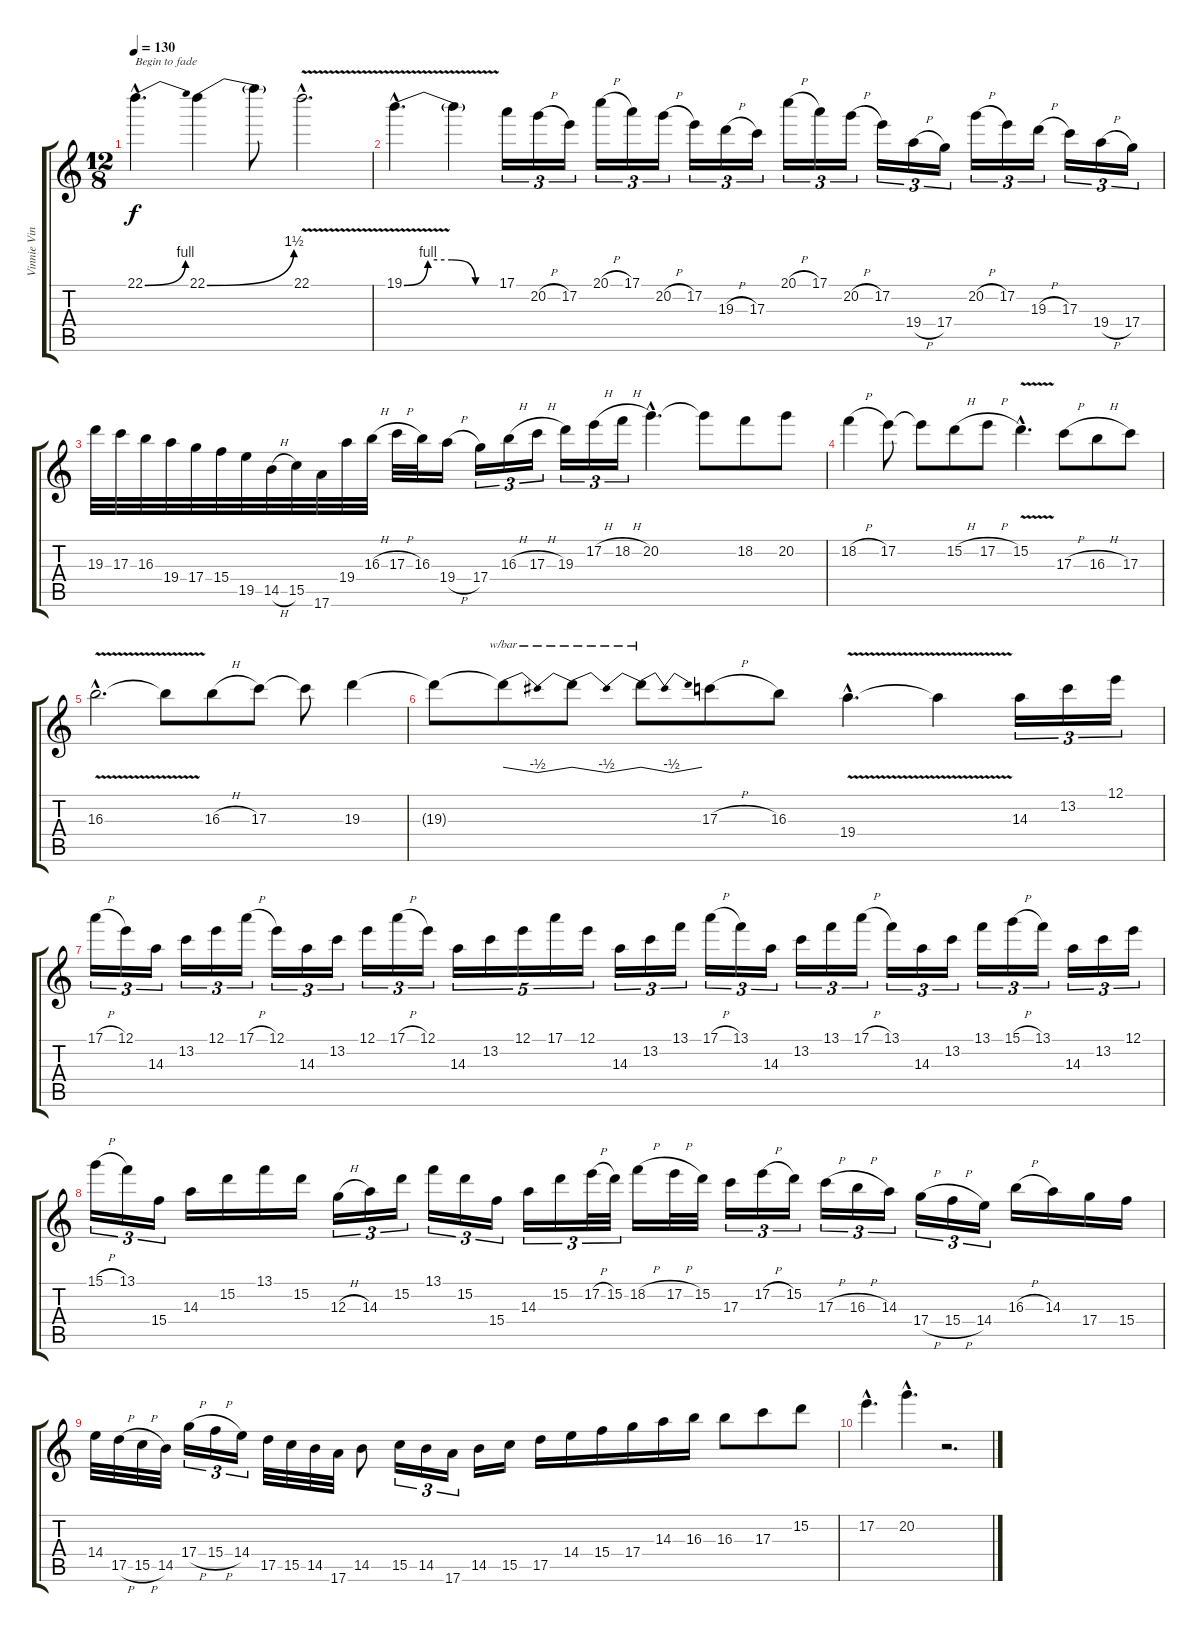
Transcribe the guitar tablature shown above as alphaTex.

\track ("Vinnie Vincent - lead guitar" "Vinnie Vin") {instrument distortionguitar}
\staff {score tabs}
\tuning (E4 B3 G3 D3 A2 E2) {hide}
\ts (12 8)
\tempo 130
\clef g2
\ks c
22.1{be (bend 0 0 60 4) hac}.4{d txt "Begin to fade" dy f volume 12} 22.1{be (bend 0 0 60 6)}.4 22.1{t}.8 22.1{v hac}.2{d} |
19.1{be (custom 0 0 15 4 30 4 45 0 60 0) v hac}.4{d} 19.1{t}.4 17.1.16{tu (3 2)} 20.2{h}.16{tu (3 2)} 17.2.16{tu (3 2)} 20.1{h}.16{tu (3 2)} 17.1.16{tu (3 2)} 20.2{h}.16{tu (3 2)} 17.2.16{tu (3 2)} 19.3{h}.16{tu (3 2)} 17.3.16{tu (3 2)} 20.1{h}.16{tu (3 2)} 17.1.16{tu (3 2)} 20.2{h}.16{tu (3 2)} 17.2.16{tu (3 2)} 19.4{h}.16{tu (3 2)} 17.4.16{tu (3 2)} 20.2{h}.16{tu (3 2)} 17.2.16{tu (3 2)} 19.3{h}.16{tu (3 2)} 17.3.16{tu (3 2)} 19.4{h}.16{tu (3 2)} 17.4.16{tu (3 2)} |
19.3.32{volume 9} 17.3.32 16.3.32 19.4.32 17.4.32 15.4.32 19.5.32 14.5{h}.32 15.5.32 17.6.32 19.4.32 16.3{h}.32 17.3{h}.32 16.3.32 19.4{h}.16 17.4.16{tu (3 2)} 16.3{h}.16{tu (3 2)} 17.3{h}.16{tu (3 2)} 19.3.16{tu (3 2)} 17.2{h}.16{tu (3 2)} 18.2{h}.16{tu (3 2)} 20.2{hac}.4{d} 20.2{t}.8 18.2.8 20.2.8 |
18.2{h}.4 17.2.8 17.2{t}.8 15.2{h}.8 17.2{h}.8 15.2{v hac}.4{d} 17.3{h}.8 16.3{h}.8 17.3.8 |
16.3{v hac}.2{d volume 7} 16.3{t}.8 16.3{h}.8 17.3.8 17.3{t}.8 19.3.4 |
19.3{t}.8 19.3{t}.8{tbe (dip default 0 0 30 -2 60 0)} 19.3{t}.8{tbe (dip default 0 0 30 -2 60 0)} 19.3{t}.8{tbe (dip default 0 0 30 -2 60 0)} 17.3{h}.8 16.3.8 19.4{v hac}.4{d} 19.4{t}.4 14.3.16{tu (3 2)} 13.2.16{tu (3 2)} 12.1.16{tu (3 2)} |
17.1{h}.16{tu (3 2) volume 3} 12.1.16{tu (3 2)} 14.3.16{tu (3 2)} 13.2.16{tu (3 2)} 12.1.16{tu (3 2)} 17.1{h}.16{tu (3 2)} 12.1.16{tu (3 2)} 14.3.16{tu (3 2)} 13.2.16{tu (3 2)} 12.1.16{tu (3 2)} 17.1{h}.16{tu (3 2)} 12.1.16{tu (3 2)} 14.3.16{tu (5 4)} 13.2.16{tu (5 4)} 12.1.16{tu (5 4)} 17.1.16{tu (5 4)} 12.1.16{tu (5 4)} 14.3.16{tu (3 2)} 13.2.16{tu (3 2)} 13.1.16{tu (3 2)} 17.1{h}.16{tu (3 2)} 13.1.16{tu (3 2)} 14.3.16{tu (3 2)} 13.2.16{tu (3 2)} 13.1.16{tu (3 2)} 17.1{h}.16{tu (3 2)} 13.1.16{tu (3 2)} 14.3.16{tu (3 2)} 13.2.16{tu (3 2)} 13.1.16{tu (3 2)} 15.1{h}.16{tu (3 2)} 13.1.16{tu (3 2)} 14.3.16{tu (3 2)} 13.2.16{tu (3 2)} 12.1.16{tu (3 2)} |
15.1{h}.16{tu (3 2)} 13.1.16{tu (3 2)} 15.4.16{tu (3 2)} 14.3.16 15.2.16 13.1.16 15.2.16 12.3{h}.16{tu (3 2)} 14.3.16{tu (3 2)} 15.2.16{tu (3 2)} 13.1.16{tu (3 2)} 15.2.16{tu (3 2)} 15.4.16{tu (3 2)} 14.3.16{tu (3 2)} 15.2.16{tu (3 2)} 17.2{h}.32{tu (3 2)} 15.2.32{tu (3 2)} 18.2{h}.16 17.2{h}.32 15.2.32 17.3.16{tu (3 2)} 17.2{h}.16{tu (3 2)} 15.2.16{tu (3 2)} 17.3{h}.16{tu (3 2)} 16.3{h}.16{tu (3 2)} 14.3.16{tu (3 2)} 17.4{h}.16{tu (3 2)} 15.4{h}.16{tu (3 2)} 14.4.16{tu (3 2)} 16.3{h}.16 14.3.16 17.4.16 15.4.16 |
14.4.32{volume 0} 17.5{h}.32 15.5{h}.32 14.5.32 17.4{h}.16{tu (3 2)} 15.4{h}.16{tu (3 2)} 14.4.16{tu (3 2)} 17.5.32 15.5.32 14.5.32 17.6.32 14.5.8 15.5.16{tu (3 2)} 14.5.16{tu (3 2)} 17.6.16{tu (3 2)} 14.5.16 15.5.16 17.5.16 14.4.16 15.4.16 17.4.16 14.3.16 16.3.16 16.3.8 17.3.8 15.2.8 |
17.2{hac}.4{d} 20.2{hac}.4{d} r.2{d}
